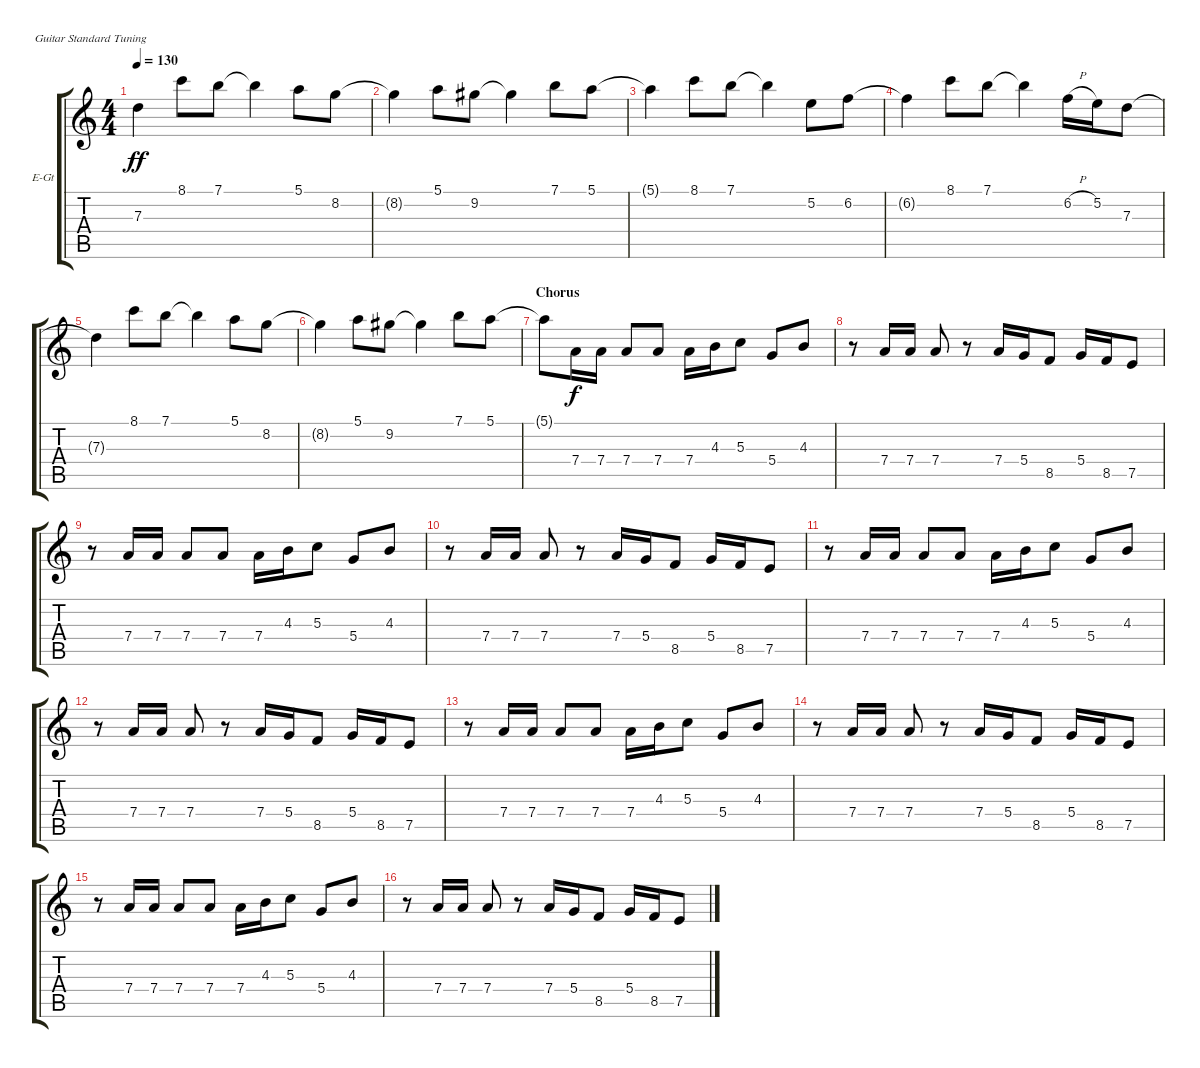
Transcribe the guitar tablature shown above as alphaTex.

\defaultSystemsLayout 4
\bracketExtendMode groupsimilarinstruments
\firstSystemTrackNameOrientation horizontal
\otherSystemsTrackNameOrientation horizontal
\track ("Marty Friedman " "E-Gt") {instrument distortionguitar}
\staff {score tabs}
\tuning (E4 B3 G3 D3 A2 E2)
\ts (4 4)
\tempo 130
\clef g2
\ks c
7.3{t}.4{dy ff} 8.1.8 7.1.8 7.1{t}.4 5.1.8 8.2.8 |
8.2{t}.4 5.1.8 9.2.8 9.2{t}.4 7.1.8 5.1.8 |
5.1{t}.4 8.1.8 7.1.8 7.1{t}.4 5.2.8 6.2.8 |
6.2{t}.4 8.1.8 7.1.8 7.1{t}.4 6.2{h}.16 5.2.16 7.3.8 |
7.3{t}.4 8.1.8 7.1.8 7.1{t}.4 5.1.8 8.2.8 |
8.2{t}.4 5.1.8 9.2.8 9.2{t}.4 7.1.8 5.1.8 |
\section ("" "Chorus")
5.1{t}.8 7.4.16{dy f} 7.4.16 7.4.8 7.4.8 7.4.16 4.3.16 5.3.8 5.4.8 4.3.8 |
r.8 7.4.16 7.4.16 7.4.8 r.8 7.4.16 5.4.16 8.5.8 5.4.16 8.5.16 7.5.8 |
r.8 7.4.16 7.4.16 7.4.8 7.4.8 7.4.16 4.3.16 5.3.8 5.4.8 4.3.8 |
r.8 7.4.16 7.4.16 7.4.8 r.8 7.4.16 5.4.16 8.5.8 5.4.16 8.5.16 7.5.8 |
r.8 7.4.16 7.4.16 7.4.8 7.4.8 7.4.16 4.3.16 5.3.8 5.4.8 4.3.8 |
r.8 7.4.16 7.4.16 7.4.8 r.8 7.4.16 5.4.16 8.5.8 5.4.16 8.5.16 7.5.8 |
r.8 7.4.16 7.4.16 7.4.8 7.4.8 7.4.16 4.3.16 5.3.8 5.4.8 4.3.8 |
r.8 7.4.16 7.4.16 7.4.8 r.8 7.4.16 5.4.16 8.5.8 5.4.16 8.5.16 7.5.8 |
r.8 7.4.16 7.4.16 7.4.8 7.4.8 7.4.16 4.3.16 5.3.8 5.4.8 4.3.8 |
r.8 7.4.16 7.4.16 7.4.8 r.8 7.4.16 5.4.16 8.5.8 5.4.16 8.5.16 7.5.8
